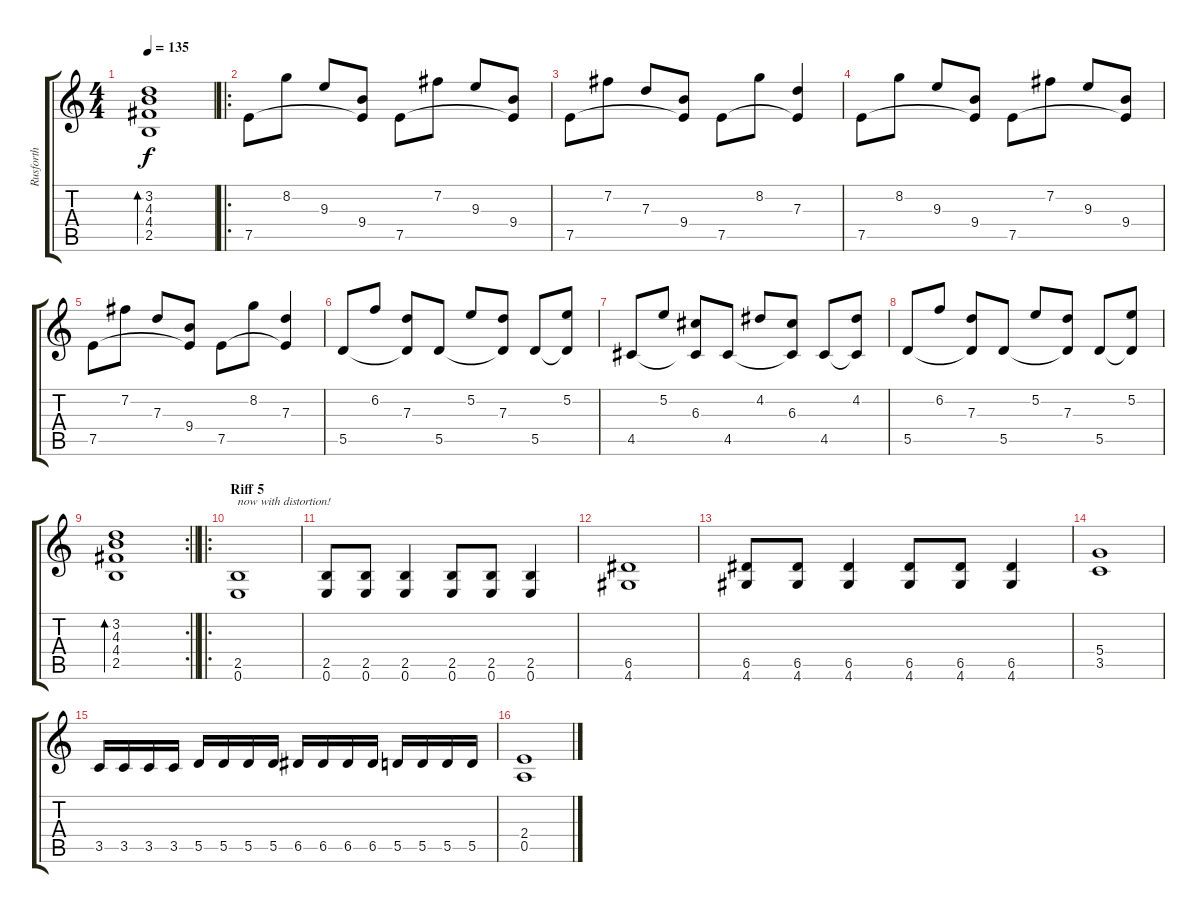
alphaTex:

\track ("Rusforth" "Rusforth") {instrument distortionguitar}
\staff {score tabs}
\tuning (E4 B3 G3 D3 A2 E2) {hide}
\ts (4 4)
\tempo 135
\clef g2
\ks c
(3.2 4.3 4.4 2.5).1{bd 240 dy f} |
\ro
7.5.8 8.2.8 9.3.8 (9.4 7.5{t}).8 7.5.8 7.2.8 9.3.8 (9.4 7.5{t}).8 |
7.5.8 7.2.8 7.3.8 (9.4 7.5{t}).8 7.5.8 8.2.8 (7.3 7.5{t}).4 |
7.5.8 8.2.8 9.3.8 (9.4 7.5{t}).8 7.5.8 7.2.8 9.3.8 (9.4 7.5{t}).8 |
7.5.8 7.2.8 7.3.8 (9.4 7.5{t}).8 7.5.8 8.2.8 (7.3 7.5{t}).4 |
5.5.8 6.2.8 (7.3 5.5{t}).8 5.5.8 5.2.8 (7.3 5.5{t}).8 5.5.8 (5.2 5.5{t}).8 |
4.5.8 5.2.8 (6.3 4.5{t}).8 4.5.8 4.2.8 (6.3 4.5{t}).8 4.5.8 (4.2 4.5{t}).8 |
5.5.8 6.2.8 (7.3 5.5{t}).8 5.5.8 5.2.8 (7.3 5.5{t}).8 5.5.8 (5.2 5.5{t}).8 |
\rc 2
\barLineRight lightlight
(3.2 4.3 4.4 2.5).1{bd 240} |
\ro
\section ("" "Riff 5")
(2.5 0.6).1{txt "now with distortion!" instrument distortionguitar} |
(2.5 0.6).8 (2.5 0.6).8 (2.5 0.6).4 (2.5 0.6).8 (2.5 0.6).8 (2.5 0.6).4 |
(6.5 4.6).1 |
(6.5 4.6).8 (6.5 4.6).8 (6.5 4.6).4 (6.5 4.6).8 (6.5 4.6).8 (6.5 4.6).4 |
(5.4 3.5).1 |
3.5.16 3.5.16 3.5.16 3.5.16 5.5.16 5.5.16 5.5.16 5.5.16 6.5.16 6.5.16 6.5.16 6.5.16 5.5.16 5.5.16 5.5.16 5.5.16 |
(2.4 0.5).1
